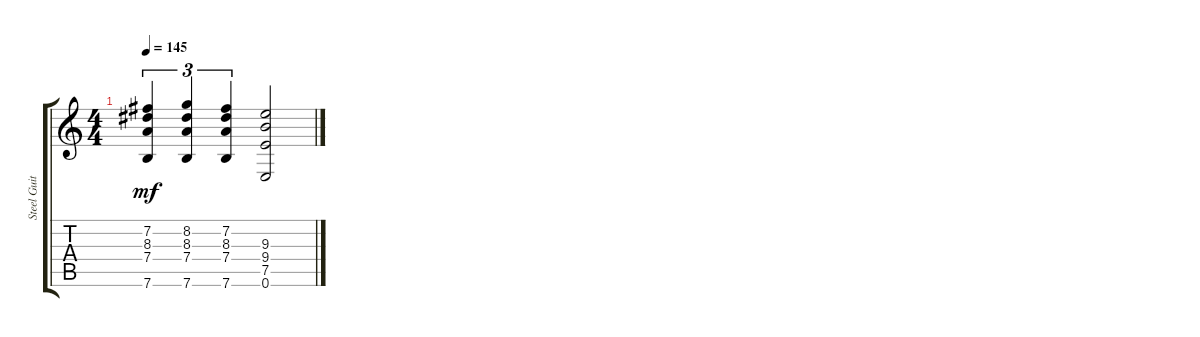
\track ("Steel Guitar" "Steel Guit") {instrument acousticguitarsteel}
\staff {score tabs}
\tuning (E4 B3 G3 D3 A2 E2) {hide}
\ts (4 4)
\tempo 145
\clef g2
\ks c
(7.2 8.3 7.4 7.6).4{tu (3 2) dy mf} (8.2 8.3 7.4 7.6).4{tu (3 2)} (7.2 8.3 7.4 7.6).4{tu (3 2)} (9.3 9.4 7.5 0.6).2
